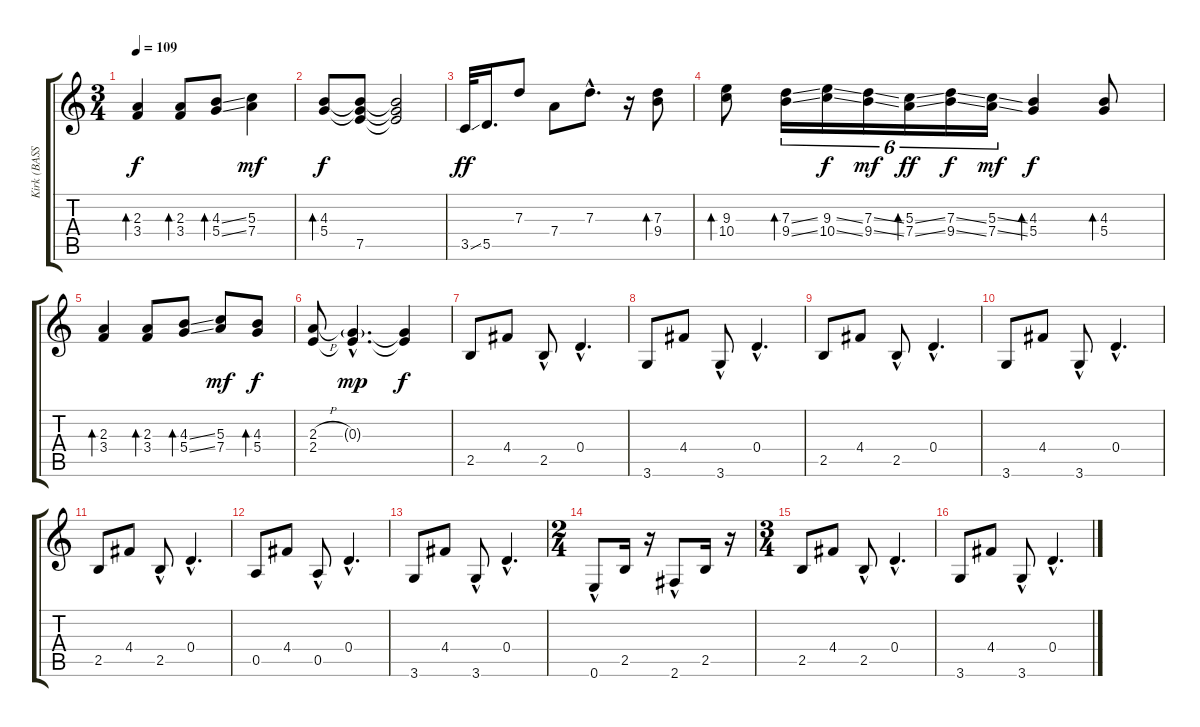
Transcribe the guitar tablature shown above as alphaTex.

\track ("Kirk (BASS)" "Kirk (BASS") {instrument acousticguitarsteel}
\staff {score tabs}
\tuning (E4 B3 G3 D3 A2 E2) {hide}
\ts (3 4)
\tempo 109
\clef g2
\ks c
(2.3 3.4).4{bd 120 dy f} (2.3 3.4).8{bd 120} (4.3{ss} 5.4{ss}).8{bd 120} (5.3 7.4).4{dy mf} |
(4.3 5.4).8{bd 240 dy f} (4.3{t} 5.4{t} 7.5).8 (4.3{t} 5.4{t} 7.5{t}).2 |
3.5{ss}.32{dy ff} 5.5.16{d} 7.3.8 7.4.8 7.3{hac}.8{d} r.16 (7.3 9.4).8{bd 120} |
(9.3 10.4).8{bd 120} (7.3{ss} 9.4{ss}).16{tu (6 4) bd 120} (9.3{ss} 10.4{ss}).16{tu (6 4) dy f} (7.3{ss} 9.4{ss}).16{tu (6 4) dy mf} (5.3{ss} 7.4{ss}).16{tu (6 4) bd 120 dy ff} (7.3{ss} 9.4{ss}).16{tu (6 4) dy f} (5.3{ss} 7.4{ss}).16{tu (6 4) dy mf} (4.3 5.4).4{bd 120 dy f} (4.3 5.4).8{bd 120} |
(2.3 3.4).4{bd 120} (2.3 3.4).8{bd 120} (4.3{ss} 5.4{ss}).8{bd 120} (5.3 7.4).8{dy mf} (4.3 5.4).8{bd 120 dy f} |
(2.3{h} 2.4).8 (0.3{g hac} 2.4{hac t}).4{d dy mp} (0.3{t} 2.4{t}).4{dy f} |
2.5.8 4.4.8 2.5{hac}.8 0.4{hac}.4{d} |
3.6.8 4.4.8 3.6{hac}.8 0.4{hac}.4{d} |
2.5.8 4.4.8 2.5{hac}.8 0.4{hac}.4{d} |
3.6.8 4.4.8 3.6{hac}.8 0.4{hac}.4{d} |
2.5.8 4.4.8 2.5{hac}.8 0.4{hac}.4{d} |
0.5.8 4.4.8 0.5{hac}.8 0.4{hac}.4{d} |
3.6.8 4.4.8 3.6{hac}.8 0.4{hac}.4{d} |
\ts (2 4)
0.6{hac}.8 2.5.16 r.16 2.6{hac}.8 2.5.16 r.16 |
\ts (3 4)
2.5.8 4.4.8 2.5{hac}.8 0.4{hac}.4{d} |
3.6.8 4.4.8 3.6{hac}.8 0.4{hac}.4{d}
